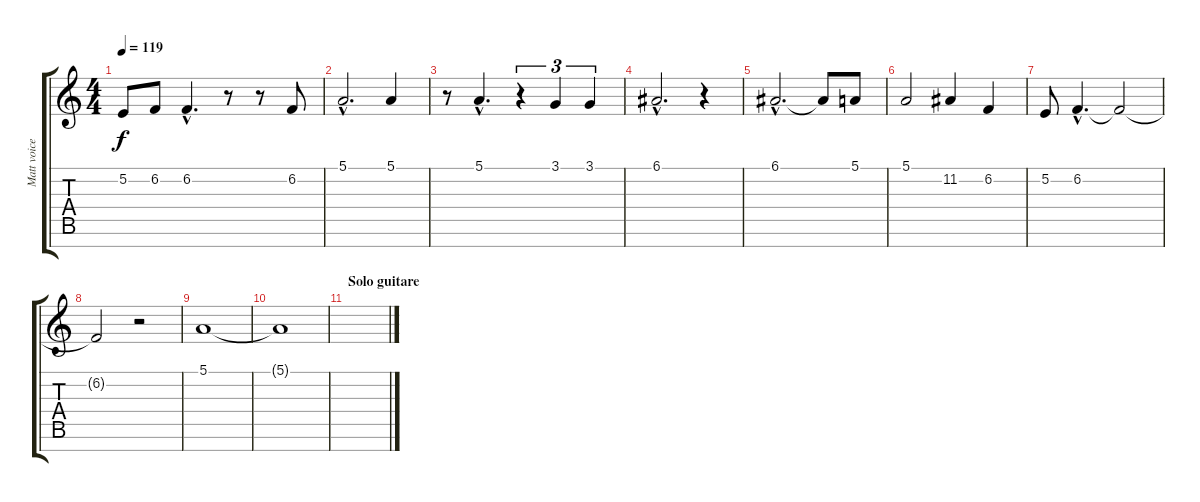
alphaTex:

\track ("Matt voice" "Matt voice") {instrument viola}
\staff {score tabs}
\tuning (E4 B3 G3 D3 A2 E2 B1) {hide}
\ts (4 4)
\tempo 119
\clef g2
\ks c
5.2{t}.8{dy f} 6.2.8 6.2{hac}.4{d} r.8 r.8 6.2.8 |
5.1{hac}.2{d} 5.1.4 |
r.8 5.1{hac}.4{d} r.4{tu (3 2)} 3.1.4{tu (3 2)} 3.1.4{tu (3 2)} |
6.1{hac}.2{d} r.4 |
6.1{hac}.2{d} 6.1{t}.8 5.1.8 |
5.1.2 11.2.4 6.2.4 |
5.2.8 6.2{hac}.4{d} 6.2{t}.2 |
6.2{t}.2 r.2 |
5.1.1 |
5.1{t}.1 |
\section ("" "Solo guitare")
